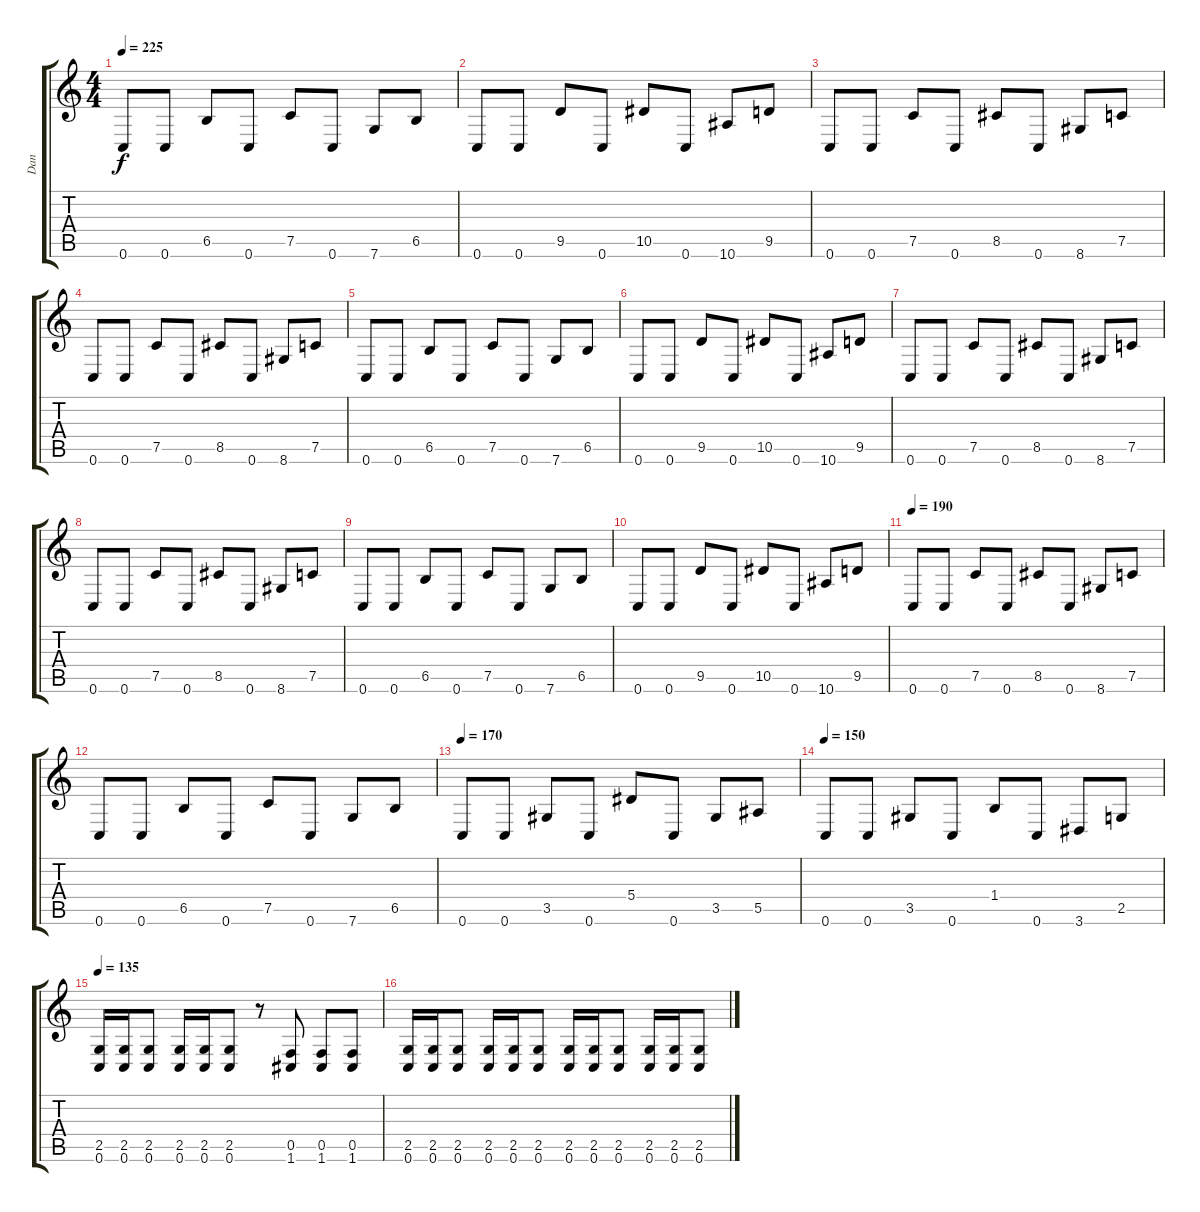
\track ("Dan" "Dan") {instrument distortionguitar}
\staff {score tabs}
\tuning (C4 G3 Eb3 Bb2 F2 C2) {hide}
\ts (4 4)
\tempo 225
\clef g2
\ks c
0.6.8{dy f} 0.6.8 6.5.8 0.6.8 7.5.8 0.6.8 7.6.8 6.5.8 |
0.6.8 0.6.8 9.5.8 0.6.8 10.5.8 0.6.8 10.6.8 9.5.8 |
0.6.8 0.6.8 7.5.8 0.6.8 8.5.8 0.6.8 8.6.8 7.5.8 |
0.6.8 0.6.8 7.5.8 0.6.8 8.5.8 0.6.8 8.6.8 7.5.8 |
0.6.8 0.6.8 6.5.8 0.6.8 7.5.8 0.6.8 7.6.8 6.5.8 |
0.6.8 0.6.8 9.5.8 0.6.8 10.5.8 0.6.8 10.6.8 9.5.8 |
0.6.8 0.6.8 7.5.8 0.6.8 8.5.8 0.6.8 8.6.8 7.5.8 |
0.6.8 0.6.8 7.5.8 0.6.8 8.5.8 0.6.8 8.6.8 7.5.8 |
0.6.8 0.6.8 6.5.8 0.6.8 7.5.8 0.6.8 7.6.8 6.5.8 |
0.6.8 0.6.8 9.5.8 0.6.8 10.5.8 0.6.8 10.6.8 9.5.8 |
\tempo 190
0.6.8 0.6.8 7.5.8 0.6.8 8.5.8 0.6.8 8.6.8 7.5.8 |
0.6.8 0.6.8 6.5.8 0.6.8 7.5.8 0.6.8 7.6.8 6.5.8 |
\tempo 170
0.6.8 0.6.8 3.5.8 0.6.8 5.4.8 0.6.8 3.5.8 5.5.8 |
\tempo 150
0.6.8 0.6.8 3.5.8 0.6.8 1.4.8 0.6.8 3.6.8 2.5.8 |
\tempo 135
(2.5 0.6).16 (2.5 0.6).16 (2.5 0.6).8 (2.5 0.6).16 (2.5 0.6).16 (2.5 0.6).8 r.8 (0.5 1.6).8 (0.5 1.6).8 (0.5 1.6).8 |
(2.5 0.6).16 (2.5 0.6).16 (2.5 0.6).8 (2.5 0.6).16 (2.5 0.6).16 (2.5 0.6).8 (2.5 0.6).16 (2.5 0.6).16 (2.5 0.6).8 (2.5 0.6).16 (2.5 0.6).16 (2.5 0.6).8
